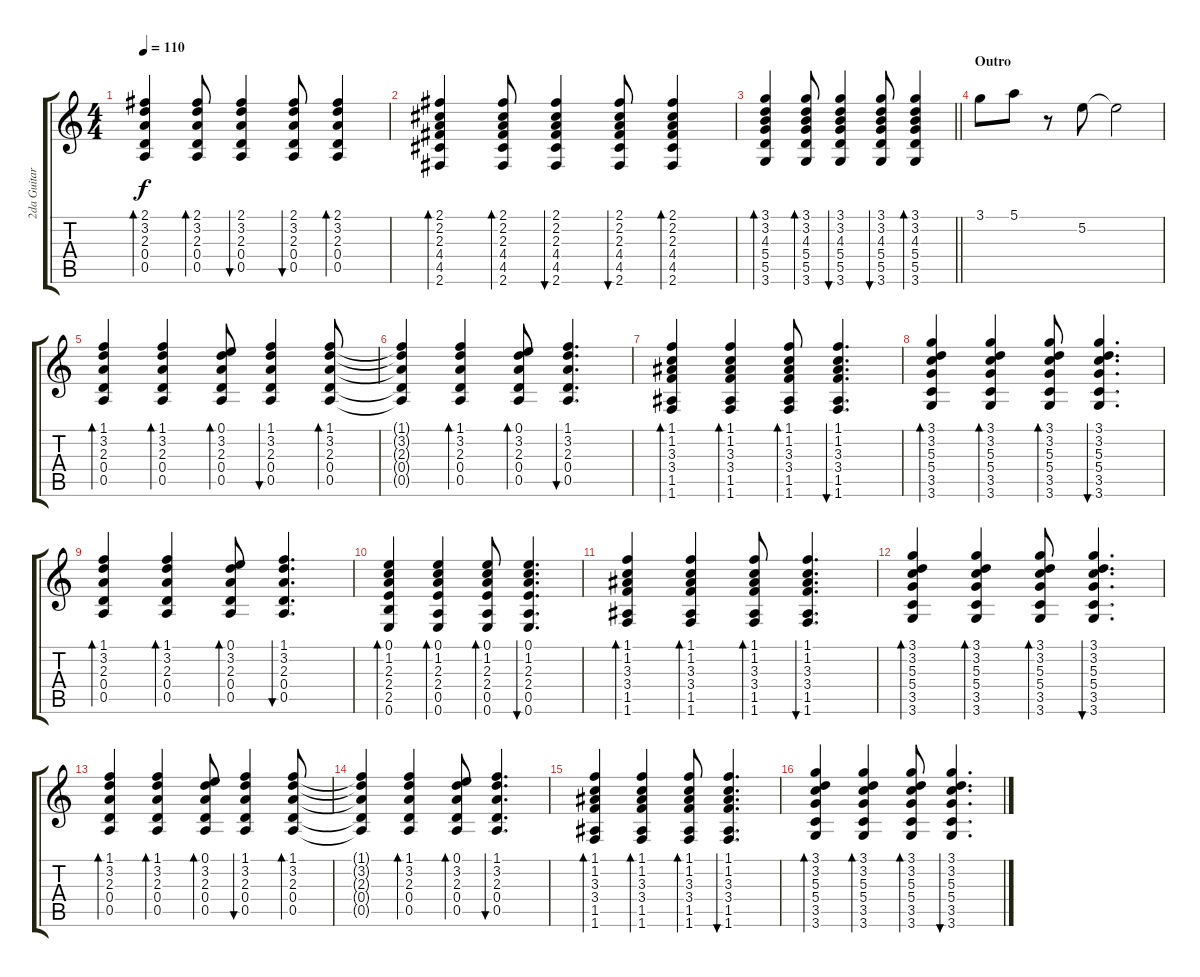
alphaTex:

\track ("2da Guitarra" "2da Guitar") {instrument acousticguitarnylon}
\staff {score tabs}
\tuning (E4 B3 G3 D3 A2 E2) {hide}
\ts (4 4)
\tempo 110
\clef g2
\ks c
(2.1 3.2 2.3 0.4 0.5).4{bd 240 dy f} (2.1 3.2 2.3 0.4 0.5).8{bd 30} (2.1 3.2 2.3 0.4 0.5).4{bu 60} (2.1 3.2 2.3 0.4 0.5).8{bu 60} (2.1 3.2 2.3 0.4 0.5).4{bd 60} |
(2.1 2.2 2.3 4.4 4.5 2.6).4{bd 240} (2.1 2.2 2.3 4.4 4.5 2.6).8{bd 30} (2.1 2.2 2.3 4.4 4.5 2.6).4{bu 60} (2.1 2.2 2.3 4.4 4.5 2.6).8{bu 60} (2.1 2.2 2.3 4.4 4.5 2.6).4{bd 60} |
\barLineRight lightlight
(3.1 3.2 4.3 5.4 5.5 3.6).4{bd 240} (3.1 3.2 4.3 5.4 5.5 3.6).8{bd 30} (3.1 3.2 4.3 5.4 5.5 3.6).4{bu 60} (3.1 3.2 4.3 5.4 5.5 3.6).8{bu 60} (3.1 3.2 4.3 5.4 5.5 3.6).4{bd 60} |
\section ("" "Outro")
3.1.8{volume 13 instrument acousticguitarsteel} 5.1.8 r.8 5.2.8 5.2{t}.2 |
(1.1 3.2 2.3 0.4 0.5).4{bd 240} (1.1 3.2 2.3 0.4 0.5).4{bd 60} (0.1 3.2 2.3 0.4 0.5).8{bd 60} (1.1 3.2 2.3 0.4 0.5).4{bu 60} (1.1 3.2 2.3 0.4 0.5).8{bd 120} |
(1.1{t} 3.2{t} 2.3{t} 0.4{t} 0.5{t}).4 (1.1 3.2 2.3 0.4 0.5).4{bd 60} (0.1 3.2 2.3 0.4 0.5).8{bd 60} (1.1 3.2 2.3 0.4 0.5).4{d bu 60} |
(1.1 1.2 3.3 3.4 1.5 1.6).4{bd 120} (1.1 1.2 3.3 3.4 1.5 1.6).4{bd 60} (1.1 1.2 3.3 3.4 1.5 1.6).8{bd 60} (1.1 1.2 3.3 3.4 1.5 1.6).4{d bu 60} |
(3.1 3.2 5.3 5.4 3.5 3.6).4{bd 120} (3.1 3.2 5.3 5.4 3.5 3.6).4{bd 60} (3.1 3.2 5.3 5.4 3.5 3.6).8{bd 60} (3.1 3.2 5.3 5.4 3.5 3.6).4{d bu 60} |
(1.1 3.2 2.3 0.4 0.5).4{bd 120} (1.1 3.2 2.3 0.4 0.5).4{bd 60} (0.1 3.2 2.3 0.4 0.5).8{bd 60} (1.1 3.2 2.3 0.4 0.5).4{d bu 60} |
(0.1 1.2 2.3 2.4 2.5 0.6).4{bd 120} (0.1 1.2 2.3 2.4 0.5 0.6).4{bd 60} (0.1 1.2 2.3 2.4 0.5 0.6).8{bd 60} (0.1 1.2 2.3 2.4 0.5 0.6).4{d bu 60} |
(1.1 1.2 3.3 3.4 1.5 1.6).4{bd 120} (1.1 1.2 3.3 3.4 1.5 1.6).4{bd 60} (1.1 1.2 3.3 3.4 1.5 1.6).8{bd 60} (1.1 1.2 3.3 3.4 1.5 1.6).4{d bu 60} |
(3.1 3.2 5.3 5.4 3.5 3.6).4{bd 120} (3.1 3.2 5.3 5.4 3.5 3.6).4{bd 60} (3.1 3.2 5.3 5.4 3.5 3.6).8{bd 60} (3.1 3.2 5.3 5.4 3.5 3.6).4{d bu 60} |
(1.1 3.2 2.3 0.4 0.5).4{bd 120} (1.1 3.2 2.3 0.4 0.5).4{bd 60} (0.1 3.2 2.3 0.4 0.5).8{bd 60} (1.1 3.2 2.3 0.4 0.5).4{bu 60} (1.1 3.2 2.3 0.4 0.5).8{bd 120} |
(1.1{t} 3.2{t} 2.3{t} 0.4{t} 0.5{t}).4 (1.1 3.2 2.3 0.4 0.5).4{bd 60} (0.1 3.2 2.3 0.4 0.5).8{bd 60} (1.1 3.2 2.3 0.4 0.5).4{d bu 60} |
(1.1 1.2 3.3 3.4 1.5 1.6).4{bd 120} (1.1 1.2 3.3 3.4 1.5 1.6).4{bd 60} (1.1 1.2 3.3 3.4 1.5 1.6).8{bd 60} (1.1 1.2 3.3 3.4 1.5 1.6).4{d bu 60} |
(3.1 3.2 5.3 5.4 3.5 3.6).4{bd 120} (3.1 3.2 5.3 5.4 3.5 3.6).4{bd 60} (3.1 3.2 5.3 5.4 3.5 3.6).8{bd 60} (3.1 3.2 5.3 5.4 3.5 3.6).4{d bu 60}
